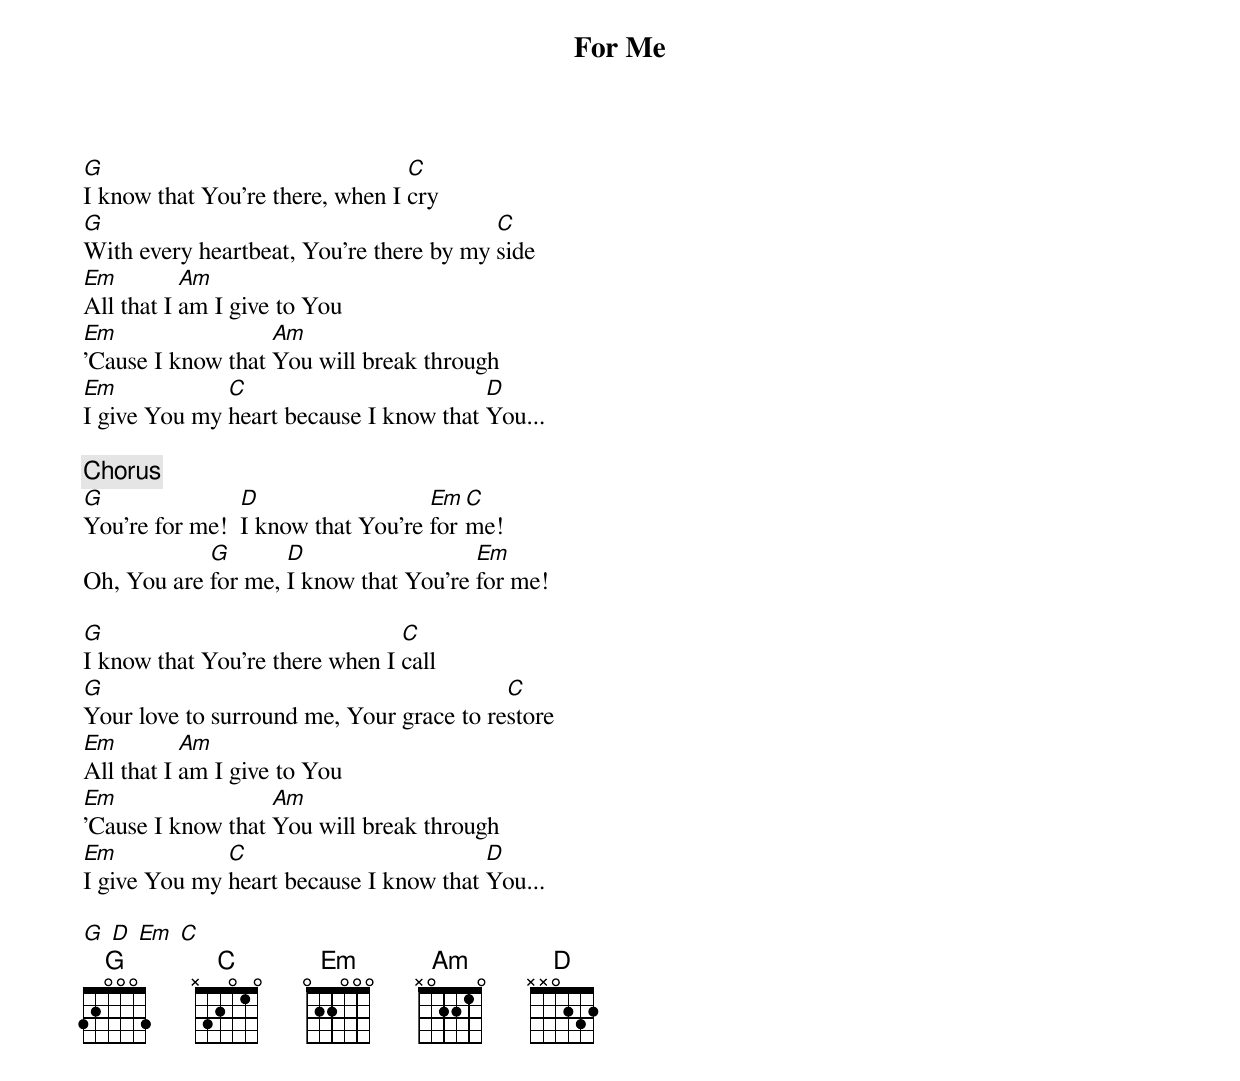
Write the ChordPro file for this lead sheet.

{Title: For Me}

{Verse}
[G]I know that You're there, when I [C]cry
[G]With every heartbeat, You're there by my [C]side
[Em]All that I [Am]am I give to You
[Em]'Cause I know that [Am]You will break through
[Em]I give You my [C]heart because I know that [D]You...

{Chorus}
[G]You're for me!  [D]I know that You're [Em]for [C]me!
Oh, You are [G]for me, [D]I know that You're [Em]for me!

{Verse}
[G]I know that You're there when I [C]call
[G]Your love to surround me, Your grace to re[C]store
[Em]All that I [Am]am I give to You
[Em]'Cause I know that [Am]You will break through
[Em]I give You my [C]heart because I know that [D]You...

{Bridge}
[G] [D] [Em] [C]
